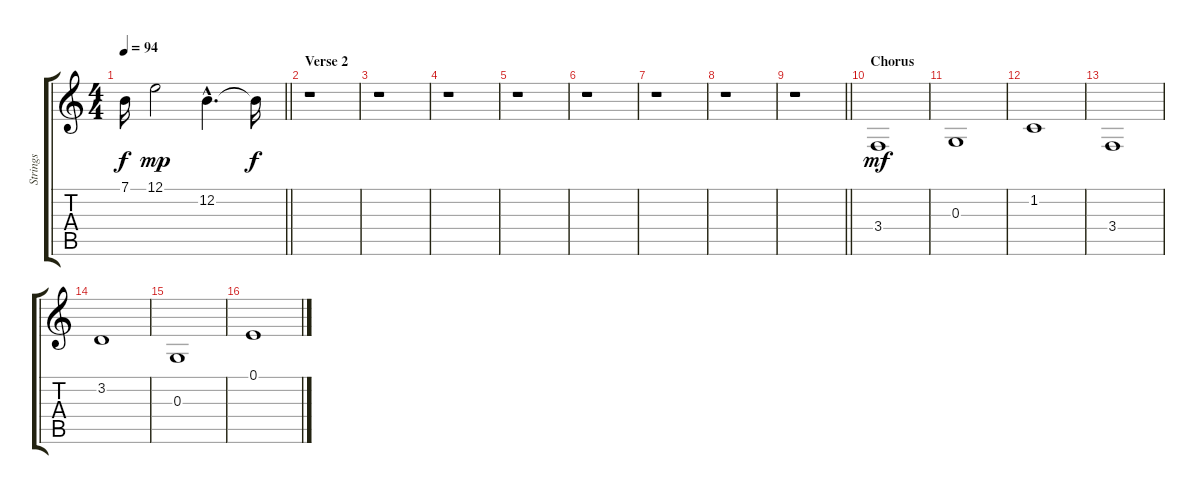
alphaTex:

\track ("Strings" "Strings") {instrument stringensemble1}
\staff {score tabs}
\tuning (E4 B3 G3 D3 A2 E2) {hide}
\ts (4 4)
\tempo 94
\clef g2
\barLineRight lightlight
\ks c
7.1{t}.16{dy f} 12.1.2{dy mp} 12.2{hac}.4{d} 12.2{t}.16{dy f} |
\section ("" "Verse 2")
r.1 |
r.1 |
r.1 |
r.1 |
r.1 |
r.1 |
r.1 |
\barLineRight lightlight
r.1 |
\section ("" "Chorus")
3.4.1{dy mf} |
0.3.1 |
1.2.1 |
3.4.1 |
3.2.1 |
0.3.1 |
0.1.1
